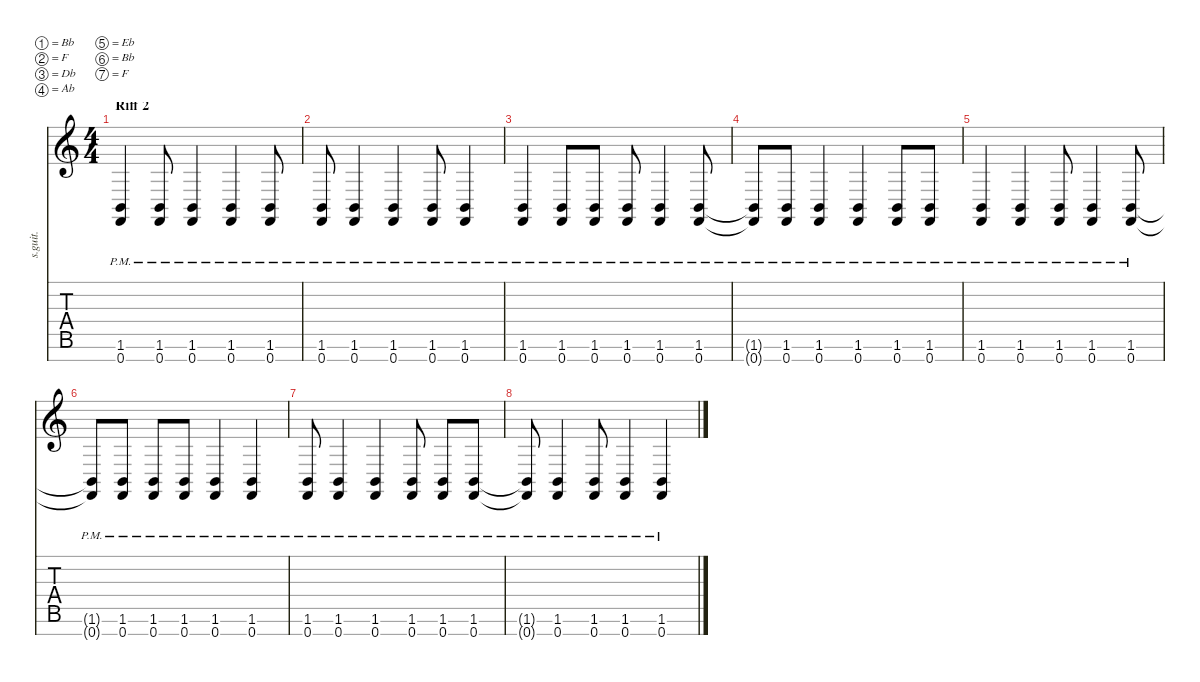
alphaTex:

\defaultSystemsLayout 4
\hideDynamics
\bracketExtendMode nobrackets
\track ("Rhythm" "s.guit.") {instrument distortionguitar}
\staff {score tabs}
\tuning (Bb3 F3 Db3 Ab2 Eb2 Bb1 F1)
\ts (4 4)
\section ("" "Riff 2")
\tempo (133 hide)
\clef g2
\ks c
(1.6{pm} 0.7{pm}).4{lyrics (0 "") lyrics (1 "") lyrics (2 "") lyrics (3 "") lyrics (4 "") dy f} (1.6{pm} 0.7{pm}).8{lyrics (0 "") lyrics (1 "") lyrics (2 "") lyrics (3 "") lyrics (4 "")} (1.6{pm} 0.7{pm}).4{lyrics (0 "") lyrics (1 "") lyrics (2 "") lyrics (3 "") lyrics (4 "")} (1.6{pm} 0.7{pm}).4{lyrics (0 "") lyrics (1 "") lyrics (2 "") lyrics (3 "") lyrics (4 "")} (1.6{pm} 0.7{pm}).8{lyrics (0 "") lyrics (1 "") lyrics (2 "") lyrics (3 "") lyrics (4 "")} |
(1.6{pm} 0.7{pm}).8{lyrics (0 "") lyrics (1 "") lyrics (2 "") lyrics (3 "") lyrics (4 "")} (1.6{pm} 0.7{pm}).4{lyrics (0 "") lyrics (1 "") lyrics (2 "") lyrics (3 "") lyrics (4 "")} (1.6{pm} 0.7{pm}).4{lyrics (0 "") lyrics (1 "") lyrics (2 "") lyrics (3 "") lyrics (4 "")} (1.6{pm} 0.7{pm}).8{lyrics (0 "") lyrics (1 "") lyrics (2 "") lyrics (3 "") lyrics (4 "")} (1.6{pm} 0.7{pm}).4{lyrics (0 "") lyrics (1 "") lyrics (2 "") lyrics (3 "") lyrics (4 "")} |
(1.6{pm} 0.7{pm}).4{lyrics (0 "") lyrics (1 "") lyrics (2 "") lyrics (3 "") lyrics (4 "")} (1.6{pm} 0.7{pm}).8{lyrics (0 "") lyrics (1 "") lyrics (2 "") lyrics (3 "") lyrics (4 "")} (1.6{pm} 0.7{pm}).8{lyrics (0 "") lyrics (1 "") lyrics (2 "") lyrics (3 "") lyrics (4 "")} (1.6{pm} 0.7{pm}).8{lyrics (0 "") lyrics (1 "") lyrics (2 "") lyrics (3 "") lyrics (4 "")} (1.6{pm} 0.7{pm}).4{lyrics (0 "") lyrics (1 "") lyrics (2 "") lyrics (3 "") lyrics (4 "")} (1.6{pm} 0.7{pm}).8{lyrics (0 "") lyrics (1 "") lyrics (2 "") lyrics (3 "") lyrics (4 "")} |
(1.6{pm t} 0.7{pm t}).8{lyrics (0 "") lyrics (1 "") lyrics (2 "") lyrics (3 "") lyrics (4 "")} (1.6{pm} 0.7{pm}).8{lyrics (0 "") lyrics (1 "") lyrics (2 "") lyrics (3 "") lyrics (4 "")} (1.6{pm} 0.7{pm}).4{lyrics (0 "") lyrics (1 "") lyrics (2 "") lyrics (3 "") lyrics (4 "")} (1.6{pm} 0.7{pm}).4{lyrics (0 "") lyrics (1 "") lyrics (2 "") lyrics (3 "") lyrics (4 "")} (1.6{pm} 0.7{pm}).8{lyrics (0 "") lyrics (1 "") lyrics (2 "") lyrics (3 "") lyrics (4 "")} (1.6{pm} 0.7{pm}).8{lyrics (0 "") lyrics (1 "") lyrics (2 "") lyrics (3 "") lyrics (4 "")} |
(1.6{pm} 0.7{pm}).4{lyrics (0 "") lyrics (1 "") lyrics (2 "") lyrics (3 "") lyrics (4 "")} (1.6{pm} 0.7{pm}).4{lyrics (0 "") lyrics (1 "") lyrics (2 "") lyrics (3 "") lyrics (4 "")} (1.6{pm} 0.7{pm}).8{lyrics (0 "") lyrics (1 "") lyrics (2 "") lyrics (3 "") lyrics (4 "")} (1.6{pm} 0.7{pm}).4{lyrics (0 "") lyrics (1 "") lyrics (2 "") lyrics (3 "") lyrics (4 "")} (1.6{pm} 0.7{pm}).8{lyrics (0 "") lyrics (1 "") lyrics (2 "") lyrics (3 "") lyrics (4 "")} |
(1.6{pm t} 0.7{pm t}).8{lyrics (0 "") lyrics (1 "") lyrics (2 "") lyrics (3 "") lyrics (4 "")} (1.6{pm} 0.7{pm}).8{lyrics (0 "") lyrics (1 "") lyrics (2 "") lyrics (3 "") lyrics (4 "")} (1.6{pm} 0.7{pm}).8{lyrics (0 "") lyrics (1 "") lyrics (2 "") lyrics (3 "") lyrics (4 "")} (1.6{pm} 0.7{pm}).8{lyrics (0 "") lyrics (1 "") lyrics (2 "") lyrics (3 "") lyrics (4 "")} (1.6{pm} 0.7{pm}).4{lyrics (0 "") lyrics (1 "") lyrics (2 "") lyrics (3 "") lyrics (4 "")} (1.6{pm} 0.7{pm}).4{lyrics (0 "") lyrics (1 "") lyrics (2 "") lyrics (3 "") lyrics (4 "")} |
(1.6{pm} 0.7{pm}).8{lyrics (0 "") lyrics (1 "") lyrics (2 "") lyrics (3 "") lyrics (4 "")} (1.6{pm} 0.7{pm}).4{lyrics (0 "") lyrics (1 "") lyrics (2 "") lyrics (3 "") lyrics (4 "")} (1.6{pm} 0.7{pm}).4{lyrics (0 "") lyrics (1 "") lyrics (2 "") lyrics (3 "") lyrics (4 "")} (1.6{pm} 0.7{pm}).8{lyrics (0 "") lyrics (1 "") lyrics (2 "") lyrics (3 "") lyrics (4 "")} (1.6{pm} 0.7{pm}).8{lyrics (0 "") lyrics (1 "") lyrics (2 "") lyrics (3 "") lyrics (4 "")} (1.6{pm} 0.7{pm}).8{lyrics (0 "") lyrics (1 "") lyrics (2 "") lyrics (3 "") lyrics (4 "")} |
(1.6{pm t} 0.7{pm t}).8{lyrics (0 "") lyrics (1 "") lyrics (2 "") lyrics (3 "") lyrics (4 "")} (1.6{pm} 0.7{pm}).4{lyrics (0 "") lyrics (1 "") lyrics (2 "") lyrics (3 "") lyrics (4 "")} (1.6{pm} 0.7{pm}).8{lyrics (0 "") lyrics (1 "") lyrics (2 "") lyrics (3 "") lyrics (4 "")} (1.6{pm} 0.7{pm}).4{lyrics (0 "") lyrics (1 "") lyrics (2 "") lyrics (3 "") lyrics (4 "")} (1.6{pm} 0.7{pm}).4{lyrics (0 "") lyrics (1 "") lyrics (2 "") lyrics (3 "") lyrics (4 "")}
